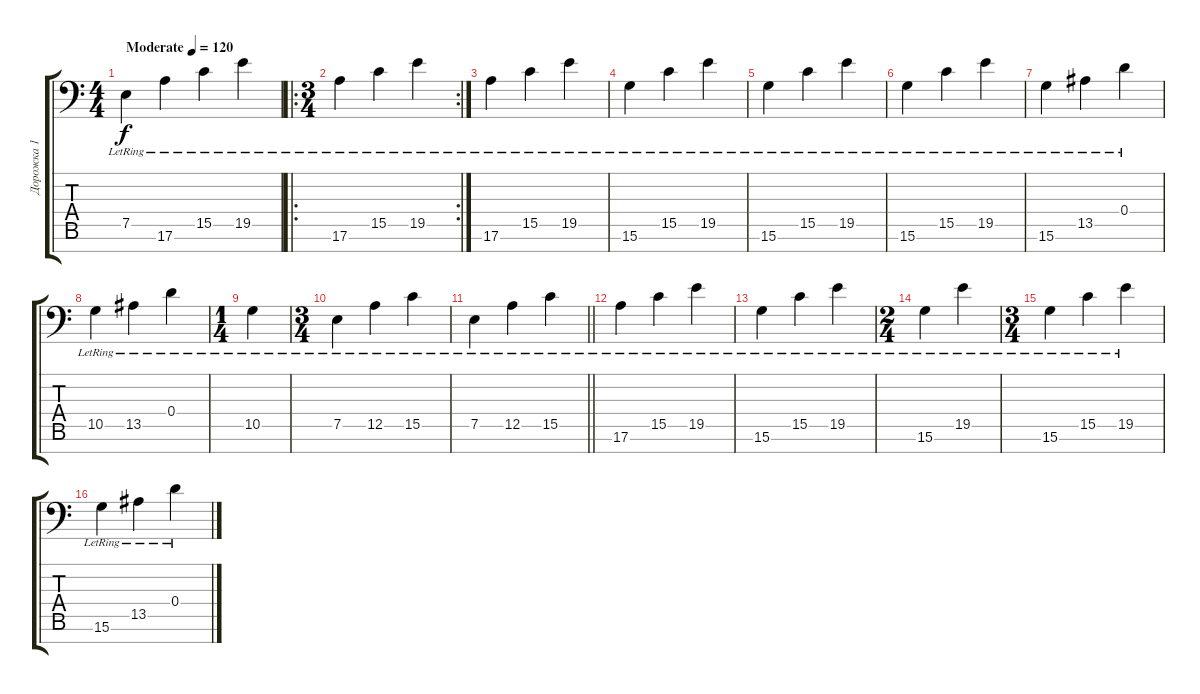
\track ("Дорожка 1" "Дорожка 1") {instrument acousticguitarnylon}
\staff {score tabs}
\tuning (E4 B3 G3 D3 A1 E1 B0) {hide}
\ts (4 4)
\tempo (120 "Moderate")
\clef f4
\ks c
7.5{lr}.4{dy f instrument acousticguitarnylon} 17.6{lr}.4 15.5{lr}.4 19.5{lr}.4 |
\ro
\rc 2
\ts (3 4)
17.6{lr}.4 15.5{lr}.4 19.5{lr}.4 |
17.6{lr}.4 15.5{lr}.4 19.5{lr}.4 |
15.6{lr}.4 15.5{lr}.4 19.5{lr}.4 |
15.6{lr}.4 15.5{lr}.4 19.5{lr}.4 |
15.6{lr}.4 15.5{lr}.4 19.5{lr}.4 |
15.6{lr}.4 13.5{lr}.4 0.4{lr}.4 |
10.5{lr}.4 13.5{lr}.4 0.4{lr}.4 |
\ts (1 4)
10.5{lr}.4 |
\ts (3 4)
7.5{lr}.4 12.5{lr}.4 15.5{lr}.4 |
\barLineRight lightlight
7.5{lr}.4 12.5{lr}.4 15.5{lr}.4 |
17.6{lr}.4 15.5{lr}.4 19.5{lr}.4 |
15.6{lr}.4 15.5{lr}.4 19.5{lr}.4 |
\ts (2 4)
15.6{lr}.4 19.5{lr}.4 |
\ts (3 4)
15.6{lr}.4 15.5{lr}.4 19.5{lr}.4 |
15.6{lr}.4 13.5{lr}.4 0.4{lr}.4
